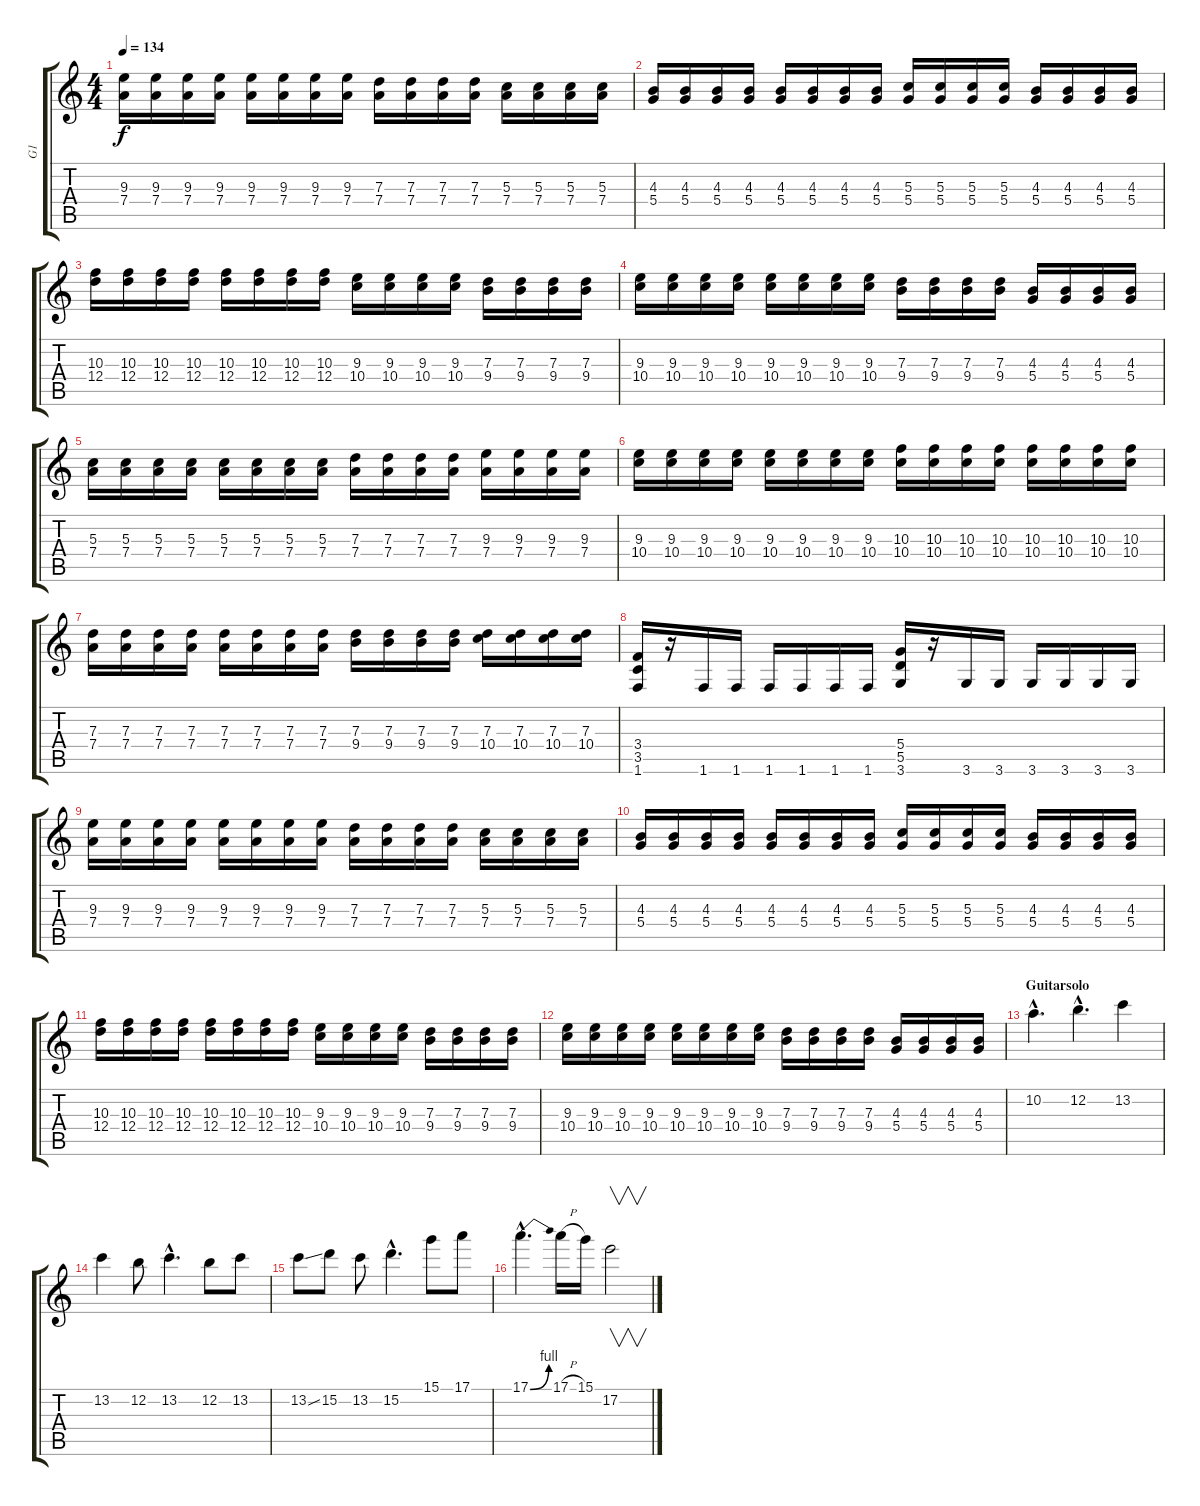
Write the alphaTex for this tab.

\track ("G1" "G1") {instrument distortionguitar}
\staff {score tabs}
\tuning (E4 B3 G3 D3 A2 E2) {hide}
\ts (4 4)
\tempo 134
\clef g2
\ks c
(9.3 7.4).16{dy f} (9.3 7.4).16 (9.3 7.4).16 (9.3 7.4).16 (9.3 7.4).16 (9.3 7.4).16 (9.3 7.4).16 (9.3 7.4).16 (7.3 7.4).16 (7.3 7.4).16 (7.3 7.4).16 (7.3 7.4).16 (5.3 7.4).16 (5.3 7.4).16 (5.3 7.4).16 (5.3 7.4).16 |
(4.3 5.4).16 (4.3 5.4).16 (4.3 5.4).16 (4.3 5.4).16 (4.3 5.4).16 (4.3 5.4).16 (4.3 5.4).16 (4.3 5.4).16 (5.3 5.4).16 (5.3 5.4).16 (5.3 5.4).16 (5.3 5.4).16 (4.3 5.4).16 (4.3 5.4).16 (4.3 5.4).16 (4.3 5.4).16 |
(10.3 12.4).16 (10.3 12.4).16 (10.3 12.4).16 (10.3 12.4).16 (10.3 12.4).16 (10.3 12.4).16 (10.3 12.4).16 (10.3 12.4).16 (9.3 10.4).16 (9.3 10.4).16 (9.3 10.4).16 (9.3 10.4).16 (7.3 9.4).16 (7.3 9.4).16 (7.3 9.4).16 (7.3 9.4).16 |
(9.3 10.4).16 (9.3 10.4).16 (9.3 10.4).16 (9.3 10.4).16 (9.3 10.4).16 (9.3 10.4).16 (9.3 10.4).16 (9.3 10.4).16 (7.3 9.4).16 (7.3 9.4).16 (7.3 9.4).16 (7.3 9.4).16 (4.3 5.4).16 (4.3 5.4).16 (4.3 5.4).16 (4.3 5.4).16 |
(5.3 7.4).16 (5.3 7.4).16 (5.3 7.4).16 (5.3 7.4).16 (5.3 7.4).16 (5.3 7.4).16 (5.3 7.4).16 (5.3 7.4).16 (7.3 7.4).16 (7.3 7.4).16 (7.3 7.4).16 (7.3 7.4).16 (9.3 7.4).16 (9.3 7.4).16 (9.3 7.4).16 (9.3 7.4).16 |
(9.3 10.4).16 (9.3 10.4).16 (9.3 10.4).16 (9.3 10.4).16 (9.3 10.4).16 (9.3 10.4).16 (9.3 10.4).16 (9.3 10.4).16 (10.3 10.4).16 (10.3 10.4).16 (10.3 10.4).16 (10.3 10.4).16 (10.3 10.4).16 (10.3 10.4).16 (10.3 10.4).16 (10.3 10.4).16 |
(7.3 7.4).16 (7.3 7.4).16 (7.3 7.4).16 (7.3 7.4).16 (7.3 7.4).16 (7.3 7.4).16 (7.3 7.4).16 (7.3 7.4).16 (7.3 9.4).16 (7.3 9.4).16 (7.3 9.4).16 (7.3 9.4).16 (7.3 10.4).16 (7.3 10.4).16 (7.3 10.4).16 (7.3 10.4).16 |
(3.4 3.5 1.6).16 r.16 1.6.16 1.6.16 1.6.16 1.6.16 1.6.16 1.6.16 (5.4 5.5 3.6).16 r.16 3.6.16 3.6.16 3.6.16 3.6.16 3.6.16 3.6.16 |
(9.3 7.4).16 (9.3 7.4).16 (9.3 7.4).16 (9.3 7.4).16 (9.3 7.4).16 (9.3 7.4).16 (9.3 7.4).16 (9.3 7.4).16 (7.3 7.4).16 (7.3 7.4).16 (7.3 7.4).16 (7.3 7.4).16 (5.3 7.4).16 (5.3 7.4).16 (5.3 7.4).16 (5.3 7.4).16 |
(4.3 5.4).16 (4.3 5.4).16 (4.3 5.4).16 (4.3 5.4).16 (4.3 5.4).16 (4.3 5.4).16 (4.3 5.4).16 (4.3 5.4).16 (5.3 5.4).16 (5.3 5.4).16 (5.3 5.4).16 (5.3 5.4).16 (4.3 5.4).16 (4.3 5.4).16 (4.3 5.4).16 (4.3 5.4).16 |
(10.3 12.4).16 (10.3 12.4).16 (10.3 12.4).16 (10.3 12.4).16 (10.3 12.4).16 (10.3 12.4).16 (10.3 12.4).16 (10.3 12.4).16 (9.3 10.4).16 (9.3 10.4).16 (9.3 10.4).16 (9.3 10.4).16 (7.3 9.4).16 (7.3 9.4).16 (7.3 9.4).16 (7.3 9.4).16 |
(9.3 10.4).16 (9.3 10.4).16 (9.3 10.4).16 (9.3 10.4).16 (9.3 10.4).16 (9.3 10.4).16 (9.3 10.4).16 (9.3 10.4).16 (7.3 9.4).16 (7.3 9.4).16 (7.3 9.4).16 (7.3 9.4).16 (4.3 5.4).16 (4.3 5.4).16 (4.3 5.4).16 (4.3 5.4).16 |
\section ("" "Guitarsolo")
10.2{hac}.4{d} 12.2{hac}.4{d} 13.2.4 |
13.2.4 12.2.8 13.2{hac}.4{d} 12.2.8 13.2.8 |
13.2{ss}.8 15.2.8 13.2.8 15.2{hac}.4{d} 15.1.8 17.1.8 |
17.1{be (bend 0 0 60 4) hac}.4{d} 17.1{h}.16 15.1.16 17.2.2{v}
